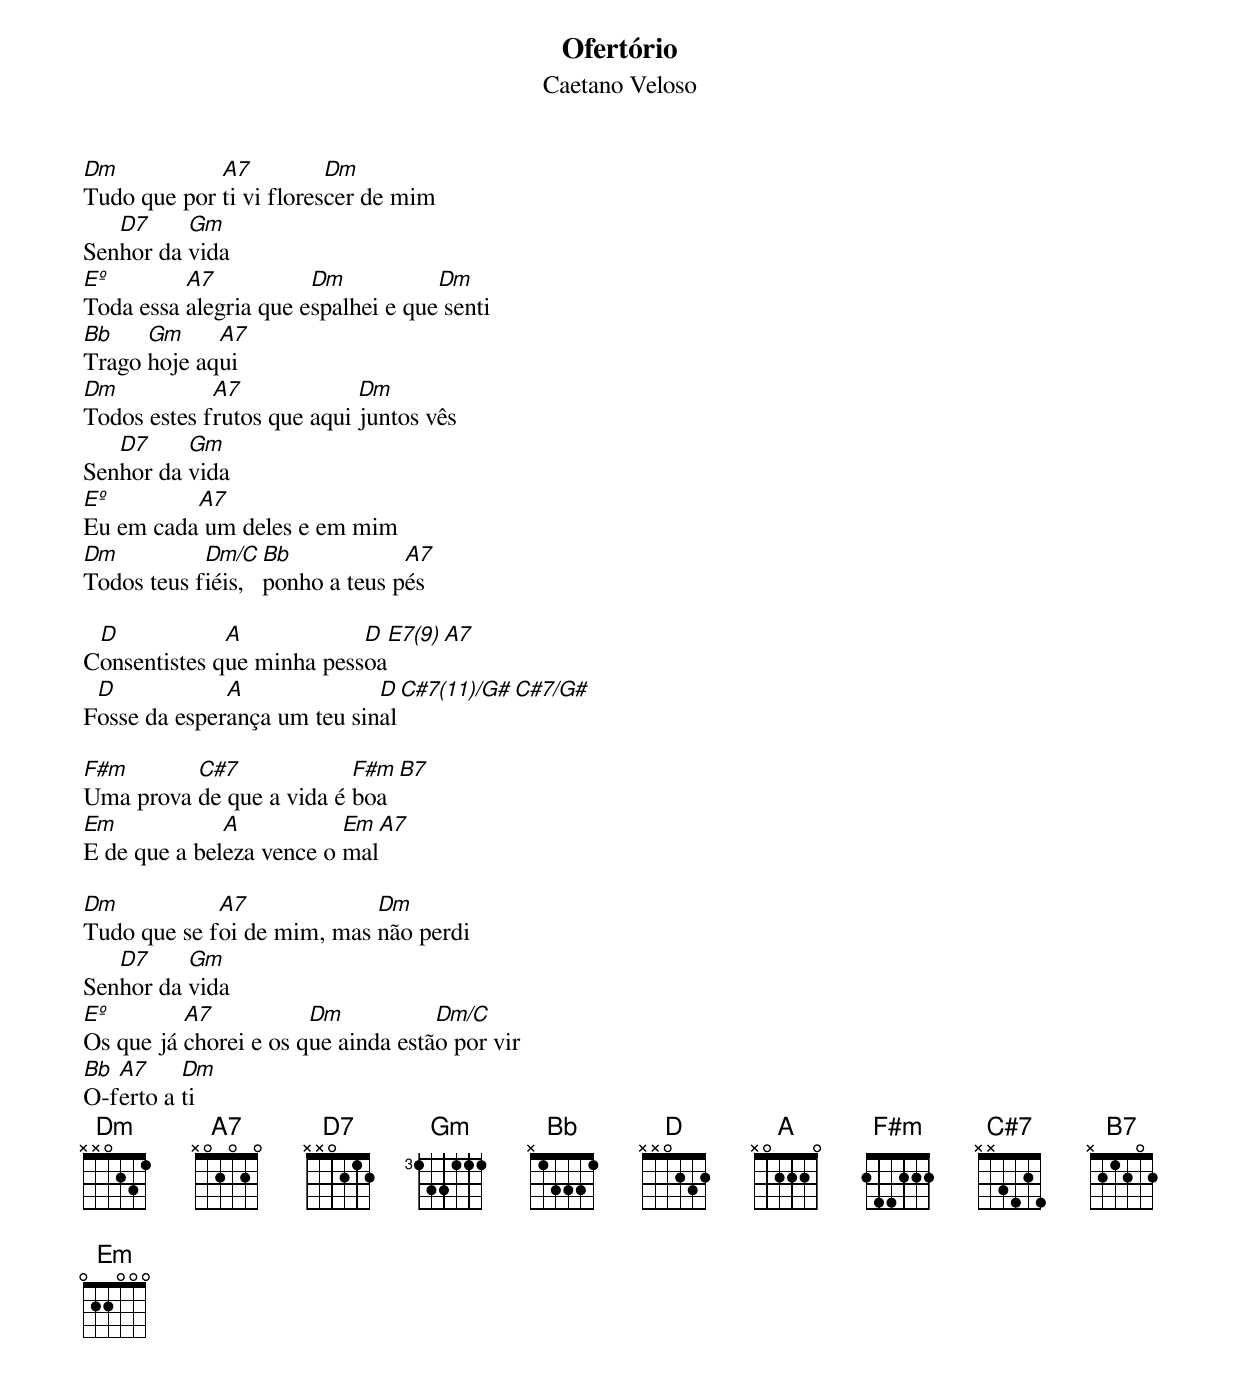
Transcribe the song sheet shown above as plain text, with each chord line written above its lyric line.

Ofertório
Caetano Veloso

Dm           A7          Dm
Tudo que por ti vi florescer de mim
   D7     Gm
Senhor da vida
Eº        A7           Dm           Dm
Toda essa alegria que espalhei e que senti
Bb    Gm     A7
Trago hoje aqui
Dm           A7             Dm
Todos estes frutos que aqui juntos vês
   D7     Gm
Senhor da vida
Eº        A7
Eu em cada um deles e em mim
Dm          Dm/C  Bb            A7
Todos teus fiéis, ponho a teus pés

 D            A            D   E7(9)  A7
Consentistes que minha pessoa
 D            A              D  C#7(11)/G#  C#7/G#
Fosse da esperança um teu sinal

F#m       C#7             F#m  B7
Uma prova de que a vida é boa
Em            A           Em     A7
E de que a beleza vence o mal

Dm           A7             Dm
Tudo que se foi de mim, mas não perdi
   D7     Gm
Senhor da vida
Eº        A7           Dm           Dm/C
Os que já chorei e os que ainda estão por vir
Bb A7     Dm
O-ferto a ti
